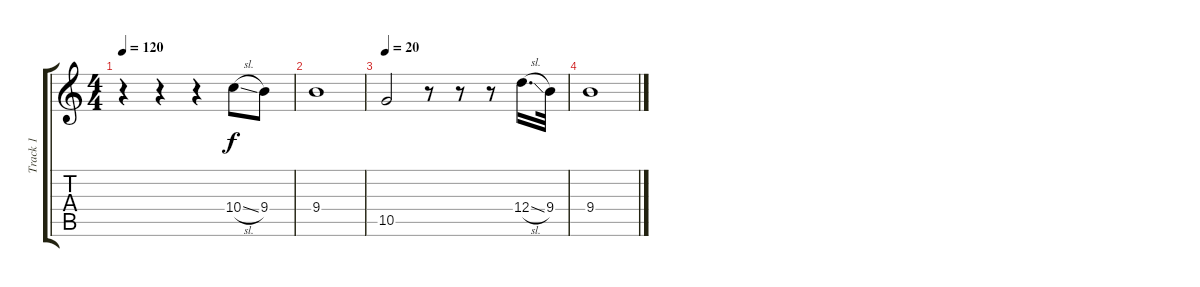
\track ("Track 1" "Track 1") {instrument electricguitarclean}
\staff {score tabs}
\tuning (E4 B3 G3 D3 A2 E2) {hide}
\ts (4 4)
\tempo 120
\clef g2
\ks c
r.4{dy f} r.4 r.4 10.4{sl}.8 9.4.8 |
9.4.1 |
\tempo 20
10.5.2 r.8 r.8 r.8 12.4{sl}.16{d} 9.4.32 |
9.4.1
